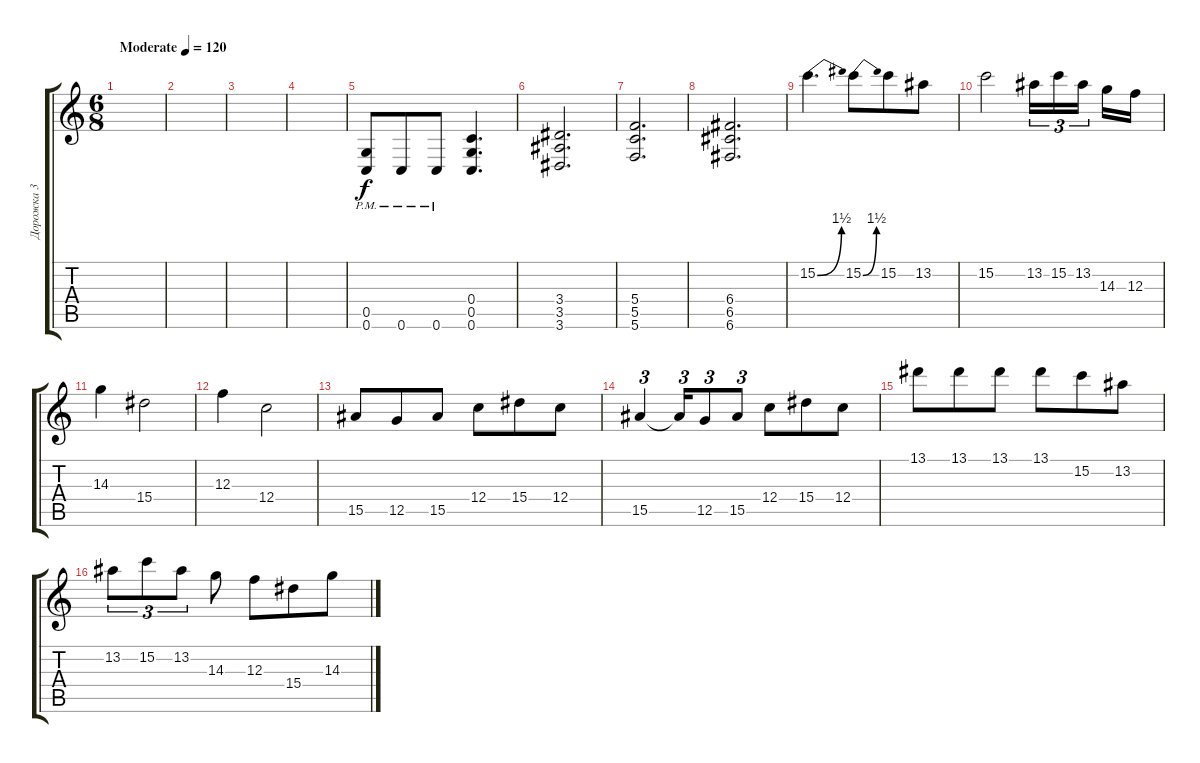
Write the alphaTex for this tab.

\track ("Дорожка 3" "Дорожка 3") {instrument distortionguitar}
\staff {score tabs}
\tuning (D4 A3 F3 C3 G2 C2) {hide}
\ts (6 8)
\tempo (120 "Moderate")
\clef g2
\ks c
|
|
|
|
(0.5{pm} 0.6{pm}).8 0.6{pm}.8 0.6{pm}.8 (0.4 0.5 0.6).4{d} |
(3.4 3.5 3.6).2{d} |
(5.4 5.5 5.6).2{d} |
(6.4 6.5 6.6).2{d} |
15.2{be (bend 0 0 60 6)}.4{d} 15.2{be (bend 0 0 60 6)}.8 15.2.8 13.2.8 |
15.2.2 13.2.16{tu (3 2)} 15.2.16{tu (3 2)} 13.2.16{tu (3 2) beam splitsecondary} 14.3.16 12.3.16 |
14.3.4 15.4.2 |
12.3.4 12.4.2 |
15.5.8 12.5.8 15.5.8 12.4.8 15.4.8 12.4.8 |
15.5.4{tu (3 2)} 15.5{t}.16{tu (3 2)} 12.5.8{tu (3 2)} 15.5.8{tu (3 2)} 12.4.8 15.4.8 12.4.8 |
13.1.8 13.1.8 13.1.8 13.1.8 15.2.8 13.2.8 |
13.2.8{tu (3 2)} 15.2.8{tu (3 2)} 13.2.8{tu (3 2)} 14.3.8 12.3.8 15.4.8 14.3.8
